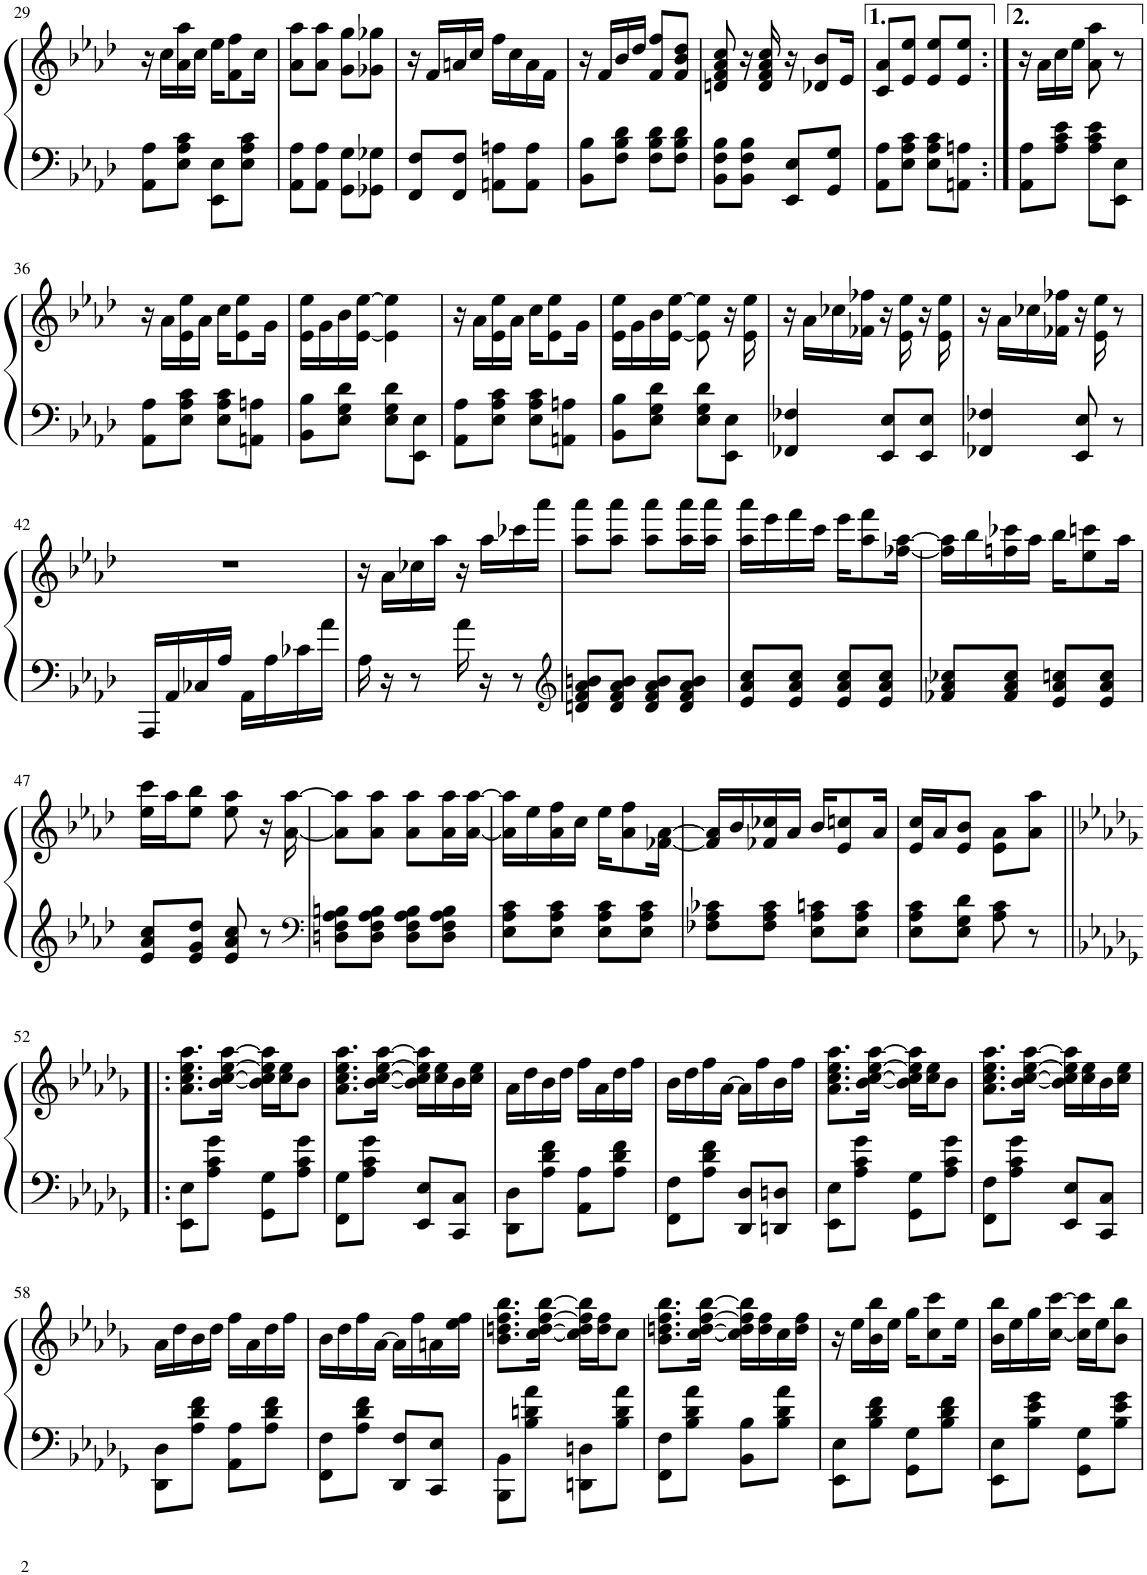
**kern	**kern
*part1	*part1
*staff2	*staff1
*I"Piano	*
*I'Pno.	*
!!LO:PB:g=z
*clefF4	*clefG2
*k[b-e-a-d-]	*k[b-e-a-d-]
*M2/4	*M2/4
=29	=29
8AA-\ 8A-\L	16r
.	16cc\LL
8E-\ 8A-\ 8c\J	16a-\ 16aa-\
.	16cc\JJ
8EE-\ 8E-\L	16ee-\KL
.	8f\ 8ff\
8E-\ 8A-\ 8c\J	.
.	16cc\Jk
=30	=30
8AA-\ 8A-\L	8a-\ 8aa-\L
8AA-\ 8A-\J	8a-\ 8aa-\J
8GG\ 8G\L	8g\ 8gg\L
8GG-X\ 8G-X\J	8g-X\ 8gg-X\J
=31	=31
8FF/ 8F/L	16r
.	16f/LL
8FF/ 8F/J	16an/
.	16cc/JJ
8AAn\ 8An\L	16ff\LL
.	16cc\
8AA\ 8A\J	16a\
.	16f\JJ
=32	=32
8BB-\ 8B-\L	16r
.	16f/LL
8F\ 8B-\ 8d-\J	16b-/
.	16dd-/JJ
8F\ 8B-\ 8d-\L	8f/ 8ff/L
8F\ 8B-\ 8d-\J	8f/ 8b-/ 8dd-/J
=33	=33
8BB-\ 8F\ 8B-\L	8dn/ 8f/ 8a-/ 8cc/
8BB-\ 8F\ 8B-\J	16r
.	16d/ 16f/ 16a-/ 16cc/
8EE-/ 8E-/L	16r
.	8d-X/ 8b-/L
8GG/ 8G/J	.
.	16e-/Jk
=34	=34
8AA-\ 8A-\L	8c/ 8a-/L
8E-\ 8A-\ 8c\J	8e-/ 8ee-/J
8E-\ 8A-\ 8c\L	8e-/ 8ee-/L
8AAn\ 8An\J	8e-/ 8ee-/J
=35:|!	=35:|!
8AA-\ 8A-\L	16r
.	16a-\LL
8A-\ 8c\ 8e-\J	16cc\
.	16ee-\JJ
8A-\ 8c\ 8e-\L	8a-\ 8aa-\
8EE-\ 8E-\J	8r
!!LO:LB:g=z
=36	=36
8AA-\ 8A-\L	16r
.	16a-\LL
8E-\ 8A-\ 8c\J	16e-\ 16ee-\
.	16a-\JJ
8E-\ 8A-\ 8c\L	16cc\KL
.	8e-\ 8ee-\
8AAn\ 8An\J	.
.	16g\Jk
=37	=37
8BB-\ 8B-\L	16e-\ 16ee-\LL
.	16g\
8E-\ 8G\ 8d-\J	16b-\
.	[16e-\ [16ee-\JJ
8E-\ 8G\ 8d-\L	4e-\] 4ee-\]
8EE-\ 8E-\J	.
=38	=38
8AA-\ 8A-\L	16r
.	16a-\LL
8E-\ 8A-\ 8c\J	16e-\ 16ee-\
.	16a-\JJ
8E-\ 8A-\ 8c\L	16cc\KL
.	8e-\ 8ee-\
8AAn\ 8An\J	.
.	16g\Jk
=39	=39
8BB-\ 8B-\L	16e-\ 16ee-\LL
.	16g\
8E-\ 8G\ 8d-\J	16b-\
.	[16e-\ [16ee-\JJ
8E-\ 8G\ 8d-\L	8e-\] 8ee-\]
8EE-\ 8E-\J	16r
.	16e-\ 16ee-\
=40	=40
4FF-X/ 4F-X/	16r
.	16a-\LL
.	16cc-X\
.	16f-X\ 16ff-X\JJ
8EE-/ 8E-/L	16r
.	16e-\ 16ee-\
8EE-/ 8E-/J	16r
.	16e-\ 16ee-\
=41	=41
4FF-X/ 4F-X/	16r
.	16a-\LL
.	16cc-X\
.	16f-X\ 16ff-X\JJ
8EE-/ 8E-/	16r
.	16e-\ 16ee-\
8r	8r
!!LO:LB:g=z
=42	=42
16AAA-/LL	2r
16AA-/	.
16C-X/	.
16A-/JJ	.
16AA-\LL	.
16A-\	.
16c-X\	.
16a-\JJ	.
=43	=43
16A-\	16r
16r	16a-\LL
8r	16cc-X\
.	16aa-\JJ
16a-\	16r
16r	16aa-\LL
8r	16ccc-X\
.	16aaa-\JJ
=44	=44
*clefG2	*
8dn/ 8f/ 8a-/ 8bn/L	8aa-\ 8aaa-\L
8d/ 8f/ 8a-/ 8b/J	8aa-\ 8aaa-\J
8d/ 8f/ 8a-/ 8b/L	8aa-\ 8aaa-\L
8d/ 8f/ 8a-/ 8b/J	16aa-\ 16aaa-\L
.	16aa-\ 16aaa-\JJ
=45	=45
8e-/ 8a-/ 8cc/L	16aa-\ 16aaa-\LL
.	16eee-\
8e-/ 8a-/ 8cc/J	16fff\
.	16ccc\JJ
8e-/ 8a-/ 8cc/L	16eee-\KL
.	8aa-\ 8fff\
8e-/ 8a-/ 8cc/J	.
.	[16ff-X\ [16aa-\Jk
=46	=46
8f-X/ 8a-/ 8cc-X/L	16ff-\] 16aa-\]LL
.	16bb-\
8f-/ 8a-/ 8cc-/J	16ffn\ 16ccc-X\
.	16aa-\JJ
8e-/ 8a-/ 8ccn/L	16bb-\KL
.	8ee-\ 8cccn\
8e-/ 8a-/ 8cc/J	.
.	16aa-\Jk
!!LO:LB:g=z
=47	=47
8e-/ 8a-/ 8cc/L	16ee-\ 16ccc\LL
.	16aa-\J
8e-/ 8g/ 8dd-/J	8ee-\ 8bb-\J
8e-/ 8a-/ 8cc/	8ee-\ 8aa-\
8r	16r
.	[16a-\ [16aa-\
=48	=48
*clefF4	*
8Dn\ 8F\ 8A-\ 8Bn\L	8a-\] 8aa-\]L
8D\ 8F\ 8A-\ 8B\J	8a-\ 8aa-\J
8D\ 8F\ 8A-\ 8B\L	8a-\ 8aa-\L
8D\ 8F\ 8A-\ 8B\J	16a-\ 16aa-\L
.	[16a-\ [16aa-\JJ
=49	=49
8E-\ 8A-\ 8c\L	16a-\] 16aa-\]LL
.	16ee-\
8E-\ 8A-\ 8c\J	16a-\ 16ff\
.	16cc\JJ
8E-\ 8A-\ 8c\L	16ee-\KL
.	8a-\ 8ff\
8E-\ 8A-\ 8c\J	.
.	[16f-X\ [16a-\Jk
=50	=50
8F-X\ 8A-\ 8c-X\L	16f-/] 16a-/]LL
.	16b-/
8F-\ 8A-\ 8c-\J	16f-X/ 16cc-X/
.	16a-/JJ
8E-\ 8A-\ 8cn\L	16b-/KL
.	8e-/ 8ccn/
8E-\ 8A-\ 8c\J	.
.	16a-/Jk
=51	=51
8E-\ 8A-\ 8c\L	16e-/ 16cc/LL
.	16a-/J
8E-\ 8G\ 8d-\J	8e-/ 8b-/J
8A-\ 8c\	8e-\ 8a-\L
8r	8a-\ 8aa-\J
!!LO:LB:g=z
=52!|:	=52!|:
*k[b-e-a-d-g-]	*k[b-e-a-d-g-]
8EE-\ 8E-\L	8.a-\ 8.cc\ 8.ee-\ 8.aa-\L
8A-\ 8c\ 8g-\J	.
.	[16b-\ [16cc\ [16ee-\ [16aa-\Jk
8GG-\ 8G-\L	16b-\] 16cc\] 16ee-\] 16aa-\]LL
.	16cc\ 16ee-\J
8A-\ 8c\ 8g-\J	8b-\J
=53	=53
8FF\ 8G-\L	8.a-\ 8.cc\ 8.ee-\ 8.aa-\L
8A-\ 8c\ 8g-\J	.
.	[16b-\ [16cc\ [16ee-\ [16aa-\Jk
8EE-/ 8E-/L	16b-\] 16cc\] 16ee-\] 16aa-\]LL
.	16cc\ 16ee-\
8CC/ 8C/J	16b-\
.	16cc\ 16ee-\JJ
=54	=54
8DD-\ 8D-\L	16a-\LL
.	16dd-\
8A-\ 8d-\ 8f\J	16b-\
.	16dd-\JJ
8AA-\ 8A-\L	16ff\LL
.	16a-\
8A-\ 8d-\ 8f\J	16dd-\
.	16ff\JJ
=55	=55
8FF\ 8F\L	16b-\LL
.	16dd-\
8A-\ 8d-\ 8f\J	16ff\
.	[16a-\JJ
8DD-/ 8D-/L	16a-\LL]
.	16ff\
8DDn/ 8Dn/J	16b-\
.	16ff\JJ
=56	=56
8EE-\ 8E-\L	8.a-\ 8.cc\ 8.ee-\ 8.aa-\L
8A-\ 8c\ 8g-\J	.
.	[16b-\ [16cc\ [16ee-\ [16aa-\Jk
8GG-\ 8G-\L	16b-\] 16cc\] 16ee-\] 16aa-\]LL
.	16cc\ 16ee-\J
8A-\ 8c\ 8g-\J	8b-\J
=57	=57
8FF\ 8F\L	8.a-\ 8.cc\ 8.ee-\ 8.aa-\L
8A-\ 8c\ 8g-\J	.
.	[16b-\ [16cc\ [16ee-\ [16aa-\Jk
8EE-/ 8E-/L	16b-\] 16cc\] 16ee-\] 16aa-\]LL
.	16cc\ 16ee-\
8CC/ 8C/J	16b-\
.	16cc\ 16ee-\JJ
!!LO:LB:g=z
=58	=58
8DD-\ 8D-\L	16a-\LL
.	16dd-\
8A-\ 8d-\ 8f\J	16b-\
.	16dd-\JJ
8AA-\ 8A-\L	16ff\LL
.	16a-\
8A-\ 8d-\ 8f\J	16dd-\
.	16ff\JJ
=59	=59
8FF\ 8F\L	16b-\LL
.	16dd-\
8A-\ 8d-\ 8f\J	16ff\
.	[16a-\JJ
8DD-/ 8F/L	16a-\LL]
.	16ff\
8CC/ 8E-/J	16an\
.	16ee-\ 16ff\JJ
=60	=60
8BBB-\ 8BB-\L	8.b-\ 8.ddn\ 8.ff\ 8.bb-\L
8B-\ 8dn\ 8a-\J	.
.	[16cc\ [16dd\ [16ff\ [16bb-\Jk
8DDn\ 8Dn\L	16cc\] 16dd\] 16ff\] 16bb-\]LL
.	16dd\ 16ff\J
8B-\ 8d\ 8a-\J	8cc\J
=61	=61
8FF\ 8F\L	8.b-\ 8.ddn\ 8.ff\ 8.bb-\L
8B-\ 8d-\ 8a-\J	.
.	[16cc\ [16dd\ [16ff\ [16bb-\Jk
8BB-\ 8B-\L	16cc\] 16dd\] 16ff\] 16bb-\]LL
.	16dd\ 16ff\
8B-\ 8d-\ 8a-\J	16cc\
.	16dd\ 16ff\JJ
=62	=62
8EE-\ 8E-\L	16r
.	16ee-\LL
8B-\ 8d-\ 8f\J	16b-\ 16bb-\
.	16ee-\JJ
8GG-\ 8G-\L	16gg-\KL
.	8cc\ 8ccc\
8B-\ 8d-\ 8f\J	.
.	16ee-\Jk
=63	=63
8EE-\ 8E-\L	16b-\ 16bb-\LL
.	16ee-\
8B-\ 8e-\ 8g-\J	16gg-\
.	[16cc\ [16ccc\JJ
8GG-\ 8G-\L	16cc\] 16ccc\]LL
.	16ee-\J
8B-\ 8e-\ 8g-\J	8b-\ 8bb-\J
=	=
*-	*-
